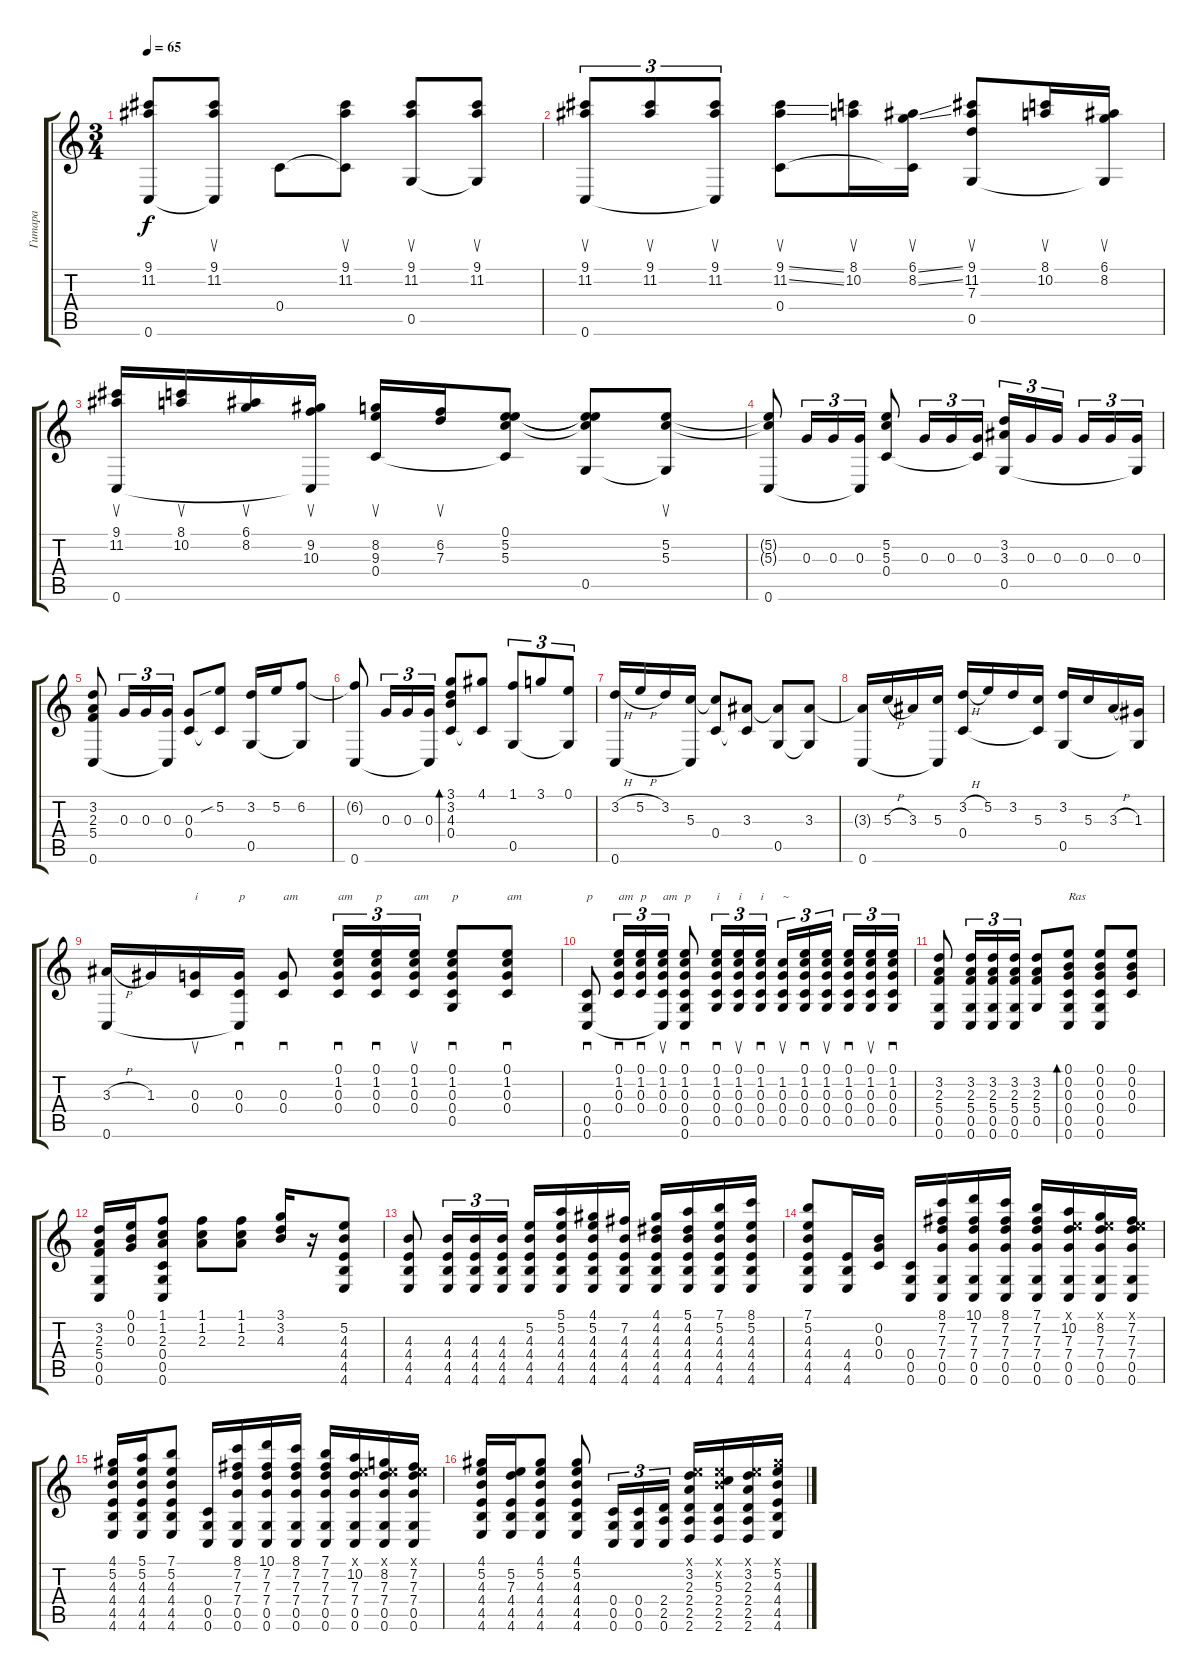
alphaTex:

\track ("Гитара" "Гитара") {instrument acousticguitarsteel}
\staff {score tabs}
\tuning (E4 B3 G3 C3 G2 C2) {hide}
\ts (3 4)
\tempo 65
\clef g2
\ks c
(9.1{t} 11.2{t} 0.6).8{dy f} (9.1 11.2 0.6{t}).8{su} 0.4.8 (9.1 11.2 0.4{t}).8{su} (9.1 11.2 0.5).8{su} (9.1 11.2 0.5{t}).8{su} |
(9.1 11.2 0.6).8{su tu (3 2)} (9.1 11.2).8{su tu (3 2)} (9.1 11.2 0.6{t}).8{su tu (3 2)} (9.1{ss} 11.2{ss} 0.4).8{su} (8.1 10.2).16{su} (6.1{ss} 8.2{ss} 0.4{t}).16{su} (9.1 11.2 7.3 0.5).8{su} (8.1 10.2).16{su} (6.1 8.2 0.5{t}).16{su} |
(9.1 11.2 0.6).16{su} (8.1 10.2).16{su} (6.1 8.2).16{su} (9.2 10.3 0.6{t}).16{su} (8.2 9.3 0.4).16{su} (6.2 7.3).16{su} (0.1 5.2 5.3 0.4{t}).8 (0.1{t} 5.2{t} 5.3{t} 0.5).8 (5.2 5.3 0.5{t}).8{su} |
(5.2{t} 5.3{t} 0.6).8 0.3.16{tu (3 2)} 0.3.16{tu (3 2)} (0.3 0.6{t}).16{tu (3 2)} (5.2 5.3 0.4).8 0.3.16{tu (3 2)} 0.3.16{tu (3 2)} (0.3 0.4{t}).16{tu (3 2)} (3.2 3.3 0.5).16{tu (3 2)} 0.3.16{tu (3 2)} 0.3.16{tu (3 2) beam splitsecondary} 0.3.16{tu (3 2)} 0.3.16{tu (3 2)} (0.3 0.5{t}).16{tu (3 2)} |
(3.2 2.3 5.4 0.6).8 0.3.16{tu (3 2)} 0.3.16{tu (3 2)} (0.3 0.6{t}).16{tu (3 2)} (0.3 0.4).8 (5.2{sib} 0.4{t}).8 (3.2 0.5).16 5.2.16 (6.2 0.5{t}).8 |
(6.2{t} 0.6).8 0.3.16{tu (3 2)} 0.3.16{tu (3 2)} (0.3 0.6{t}).16{tu (3 2)} (3.1 3.2 4.3 0.4).8{bd 240} (4.1 0.4{t}).8 (1.1 0.5).8{tu (3 2)} 3.1.8{tu (3 2)} (0.1 0.5{t}).8{tu (3 2)} |
(3.2{h} 0.6).16 5.2{h}.16 3.2.16 (5.3 0.6{t}).16 (5.3{t} 0.4).8 (3.3 0.4{t}).8 (3.3{t} 0.5).8 (3.3 0.5{t}).8 |
(3.3{t} 0.6).16 5.3{h}.16 3.3.16 (5.3 0.6{t}).16 (3.2{h} 0.4).16 5.2.16 3.2.16 (5.3 0.4{t}).16 (3.2 0.5).16 5.3.16 3.3{h}.16 (1.3 0.5{t}).16 |
(3.3{h} 0.6).16 1.3.16 (0.3 0.4).16{su txt "i"} (0.3 0.4 0.6{t}).16{sd txt "p"} (0.3 0.4).8{sd txt "am"} (0.1 1.2 0.3 0.4).16{sd tu (3 2) txt "am"} (0.1 1.2 0.3 0.4).16{sd tu (3 2) txt "p"} (0.1 1.2 0.3 0.4).16{su tu (3 2) txt "am"} (0.1 1.2 0.3 0.4 0.5).8{sd txt "p"} (0.1 1.2 0.3 0.4).8{sd txt "am"} |
(0.4 0.5 0.6).8{sd txt "p"} (0.1 1.2 0.3 0.4).16{sd tu (3 2) txt "am"} (0.1 1.2 0.3 0.4).16{sd tu (3 2) txt "p"} (0.1 1.2 0.3 0.4 0.6{t}).16{su tu (3 2) txt "am"} (0.1 1.2 0.3 0.4 0.5 0.6).8{sd txt "p"} (0.1 1.2 0.3 0.4 0.5).16{sd tu (3 2) txt "i"} (0.1 1.2 0.3 0.4 0.5).16{su tu (3 2) txt "i"} (0.1 1.2 0.3 0.4 0.5).16{sd tu (3 2) txt "i"} (1.2 0.3 0.4 0.5).16{su tu (3 2) txt "~"} (0.1 1.2 0.3 0.4 0.5).16{sd tu (3 2)} (0.1 1.2 0.3 0.4 0.5).16{su tu (3 2) beam splitsecondary} (0.1 1.2 0.3 0.4 0.5).16{sd tu (3 2)} (0.1 1.2 0.3 0.4 0.5).16{su tu (3 2)} (0.1 1.2 0.3 0.4 0.5).16{sd tu (3 2)} |
(3.2 2.3 5.4 0.5 0.6).8 (3.2 2.3 5.4 0.5 0.6).16{tu (3 2)} (3.2 2.3 5.4 0.5 0.6).16{tu (3 2)} (3.2 2.3 5.4 0.5 0.6).16{tu (3 2)} (3.2 2.3 5.4 0.5).8 (0.1 0.2 0.3 0.4 0.5 0.6).8{bd 240 txt "Ras"} (0.1 0.2 0.3 0.4 0.5 0.6).8 (0.1 0.2 0.3 0.4).8 |
(3.2 2.3 5.4 0.5 0.6).16 (0.1 0.2 0.3).16 (1.1 1.2 2.3 0.4 0.5 0.6).8 (1.1 1.2 2.3).8 (1.1 1.2 2.3).8 (3.1 3.2 4.3).16 r.16 (5.2 4.3 4.4 4.5 4.6).8 |
(4.3 4.4 4.5 4.6).8 (4.3 4.4 4.5 4.6).16{tu (3 2)} (4.3 4.4 4.5 4.6).16{tu (3 2)} (4.3 4.4 4.5 4.6).16{tu (3 2)} (5.2 4.3 4.4 4.5 4.6).16 (5.1 5.2 4.3 4.4 4.5 4.6).16 (4.1 5.2 4.3 4.4 4.5 4.6).16 (7.2 4.3 4.4 4.5 4.6).16 (4.1 4.2 4.3 4.4 4.5 4.6).16 (5.1 4.2 4.3 4.4 4.5 4.6).16 (7.1 5.2 4.3 4.4 4.5 4.6).16 (8.1 5.2 4.3 4.4 4.5 4.6).16 |
(7.1 5.2 4.3 4.4 4.5 4.6).8 (4.4 4.5 4.6).16 (0.2 0.3 0.4).16 (0.4 0.5 0.6).16 (8.1 7.2 7.3 7.4 0.5 0.6).16 (10.1 7.2 7.3 7.4 0.5 0.6).16 (8.1 7.2 7.3 7.4 0.5 0.6).16 (7.1 7.2 7.3 7.4 0.5 0.6).16 (0.1{x} 10.2 7.3 7.4 0.5 0.6).16 (0.1{x} 8.2 7.3 7.4 0.5 0.6).16 (0.1{x} 7.2 7.3 7.4 0.5 0.6).16 |
(4.1 5.2 4.3 4.4 4.5 4.6).16 (5.1 5.2 4.3 4.4 4.5 4.6).16 (7.1 5.2 4.3 4.4 4.5 4.6).8 (0.4 0.5 0.6).16 (8.1 7.2 7.3 7.4 0.5 0.6).16 (10.1 7.2 7.3 7.4 0.5 0.6).16 (8.1 7.2 7.3 7.4 0.5 0.6).16 (7.1 7.2 7.3 7.4 0.5 0.6).16 (0.1{x} 10.2 7.3 7.4 0.5 0.6).16 (0.1{x} 8.2 7.3 7.4 0.5 0.6).16 (0.1{x} 7.2 7.3 7.4 0.5 0.6).16 |
(4.1 5.2 4.3 4.4 4.5 4.6).16 (5.2 7.3 4.4 4.5 4.6).16 (4.1 5.2 4.3 4.4 4.5 4.6).8 (4.1 5.2 4.3 4.4 4.5 4.6).8 (0.4 0.5 0.6).16{tu (3 2)} (0.4 0.5 0.6).16{tu (3 2)} (2.4 2.5 0.6).16{tu (3 2)} (0.1{x} 3.2 2.3 2.4 2.5 2.6).16 (0.1{x} 0.2{x} 5.3 2.4 2.5 2.6).16 (0.1{x} 3.2 2.3 2.4 2.5 2.6).16 (4.1{x} 5.2 4.3 4.4 4.5 4.6).16
